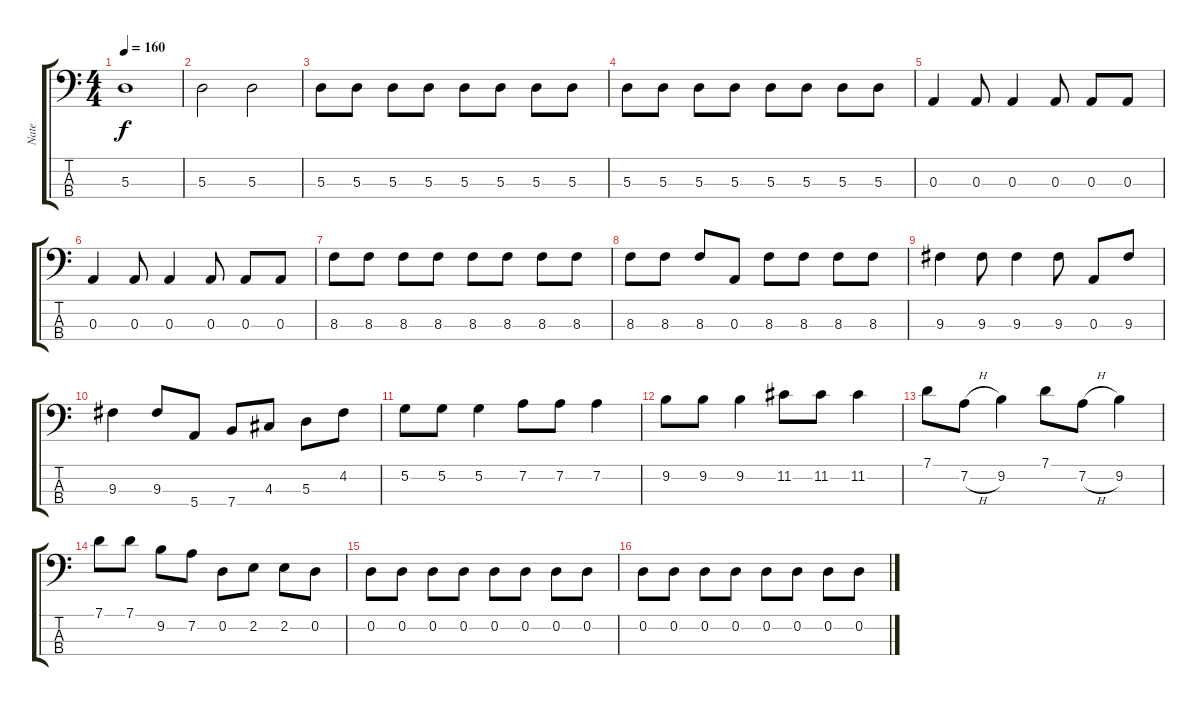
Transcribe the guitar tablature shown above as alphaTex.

\track ("Nate" "Nate") {instrument electricbasspick}
\staff {score tabs}
\tuning (G2 D2 A1 E1) {hide}
\ts (4 4)
\tempo 160
\clef f4
\ks c
5.3.1{dy f} |
5.3.2 5.3.2 |
5.3.8 5.3.8 5.3.8 5.3.8 5.3.8 5.3.8 5.3.8 5.3.8 |
5.3.8 5.3.8 5.3.8 5.3.8 5.3.8 5.3.8 5.3.8 5.3.8 |
0.3.4 0.3.8 0.3.4 0.3.8 0.3.8 0.3.8 |
0.3.4 0.3.8 0.3.4 0.3.8 0.3.8 0.3.8 |
8.3.8 8.3.8 8.3.8 8.3.8 8.3.8 8.3.8 8.3.8 8.3.8 |
8.3.8 8.3.8 8.3.8 0.3.8 8.3.8 8.3.8 8.3.8 8.3.8 |
9.3.4 9.3.8 9.3.4 9.3.8 0.3.8 9.3.8 |
9.3.4 9.3.8 5.4.8 7.4.8 4.3.8 5.3.8 4.2.8 |
5.2.8 5.2.8 5.2.4 7.2.8 7.2.8 7.2.4 |
9.2.8 9.2.8 9.2.4 11.2.8 11.2.8 11.2.4 |
7.1.8 7.2{h}.8 9.2.4 7.1.8 7.2{h}.8 9.2.4 |
7.1.8 7.1.8 9.2.8 7.2.8 0.2.8 2.2.8 2.2.8 0.2.8 |
0.2.8 0.2.8 0.2.8 0.2.8 0.2.8 0.2.8 0.2.8 0.2.8 |
0.2.8 0.2.8 0.2.8 0.2.8 0.2.8 0.2.8 0.2.8 0.2.8
